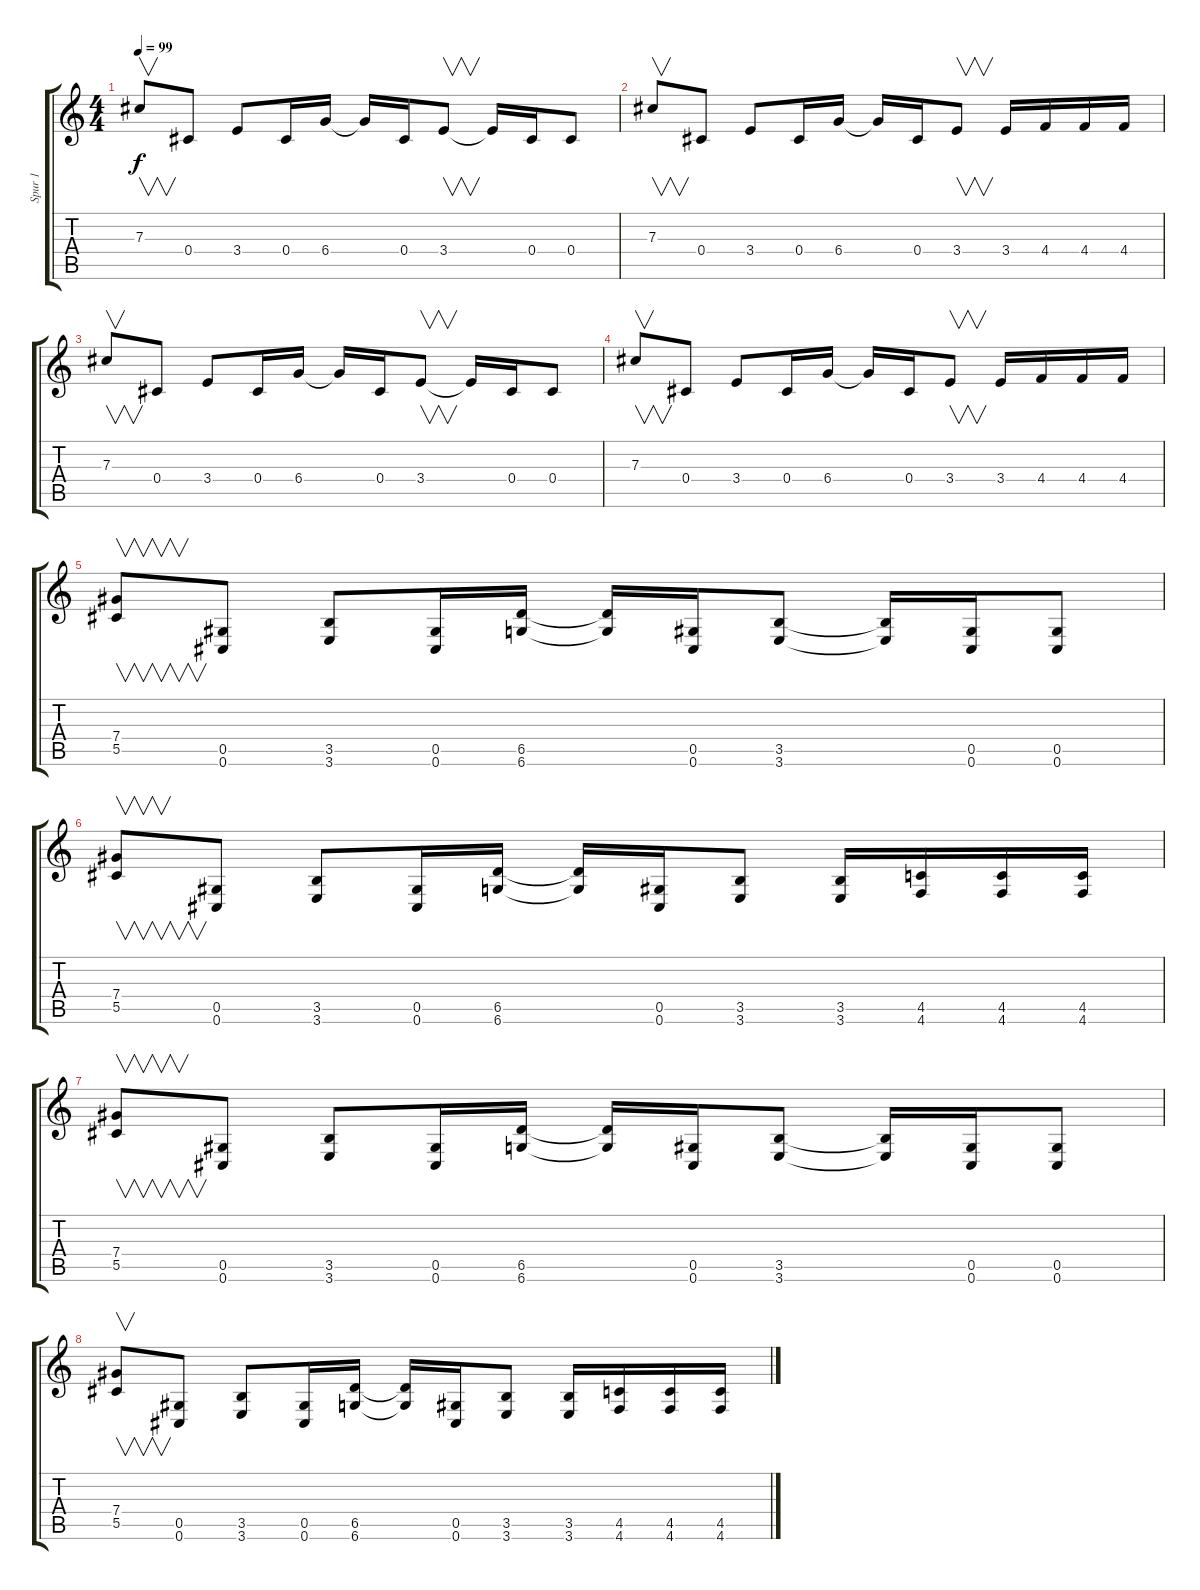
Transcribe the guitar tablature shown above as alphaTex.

\track ("Spur 1" "Spur 1") {instrument overdrivenguitar}
\staff {score tabs}
\tuning (Eb4 Bb3 Gb3 Db3 Ab2 Db2) {hide}
\ts (4 4)
\tempo 99
\clef g2
\ks c
7.3.8{v dy f} 0.4.8 3.4.8 0.4.16 6.4.16 6.4{t}.16 0.4.16 3.4.8{v} 3.4{t}.16 0.4.16 0.4.8 |
7.3.8{v} 0.4.8 3.4.8 0.4.16 6.4.16 6.4{t}.16 0.4.16 3.4.8{v} 3.4.16 4.4.16 4.4.16 4.4.16 |
7.3.8{v} 0.4.8 3.4.8 0.4.16 6.4.16 6.4{t}.16 0.4.16 3.4.8{v} 3.4{t}.16 0.4.16 0.4.8 |
7.3.8{v} 0.4.8 3.4.8 0.4.16 6.4.16 6.4{t}.16 0.4.16 3.4.8{v} 3.4.16 4.4.16 4.4.16 4.4.16 |
(7.4 5.5).8{v} (0.5 0.6).8 (3.5 3.6).8 (0.5 0.6).16 (6.5 6.6).16 (6.5{t} 6.6{t}).16 (0.5 0.6).16 (3.5 3.6).8 (3.5{t} 3.6{t}).16 (0.5 0.6).16 (0.5 0.6).8 |
(7.4 5.5).8{v} (0.5 0.6).8 (3.5 3.6).8 (0.5 0.6).16 (6.5 6.6).16 (6.5{t} 6.6{t}).16 (0.5 0.6).16 (3.5 3.6).8 (3.5 3.6).16 (4.5 4.6).16 (4.5 4.6).16 (4.5 4.6).16 |
(7.4 5.5).8{v} (0.5 0.6).8 (3.5 3.6).8 (0.5 0.6).16 (6.5 6.6).16 (6.5{t} 6.6{t}).16 (0.5 0.6).16 (3.5 3.6).8 (3.5{t} 3.6{t}).16 (0.5 0.6).16 (0.5 0.6).8 |
(7.4 5.5).8{v} (0.5 0.6).8 (3.5 3.6).8 (0.5 0.6).16 (6.5 6.6).16 (6.5{t} 6.6{t}).16 (0.5 0.6).16 (3.5 3.6).8 (3.5 3.6).16 (4.5 4.6).16 (4.5 4.6).16 (4.5 4.6).16
